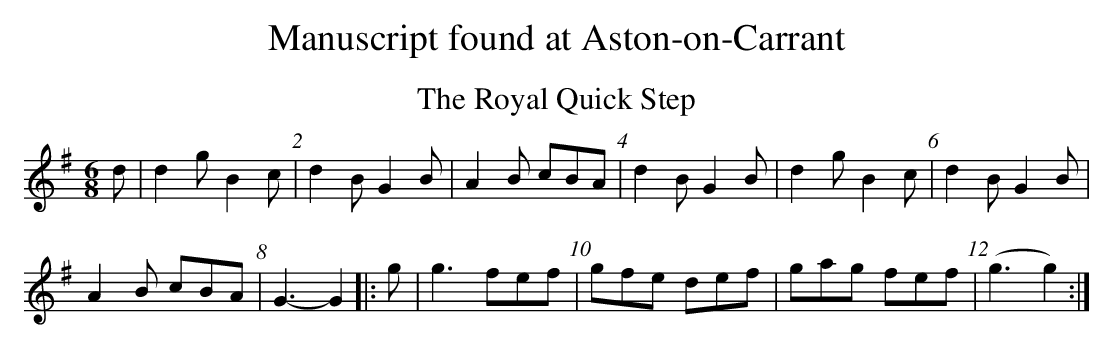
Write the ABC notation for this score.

X:1
T:Royal Quick Step, The
M:6/8
L:1/8
K:G
d | d2 g B2 c | d2 B G2 B | A2 B cBA | d2 B G2 B |\
d2 g B2 c | d2 B G2 B |
A2 B cBA | G3-G2 |: g | \
g3 fef | gfe def | gag fef | (g3g2):|
